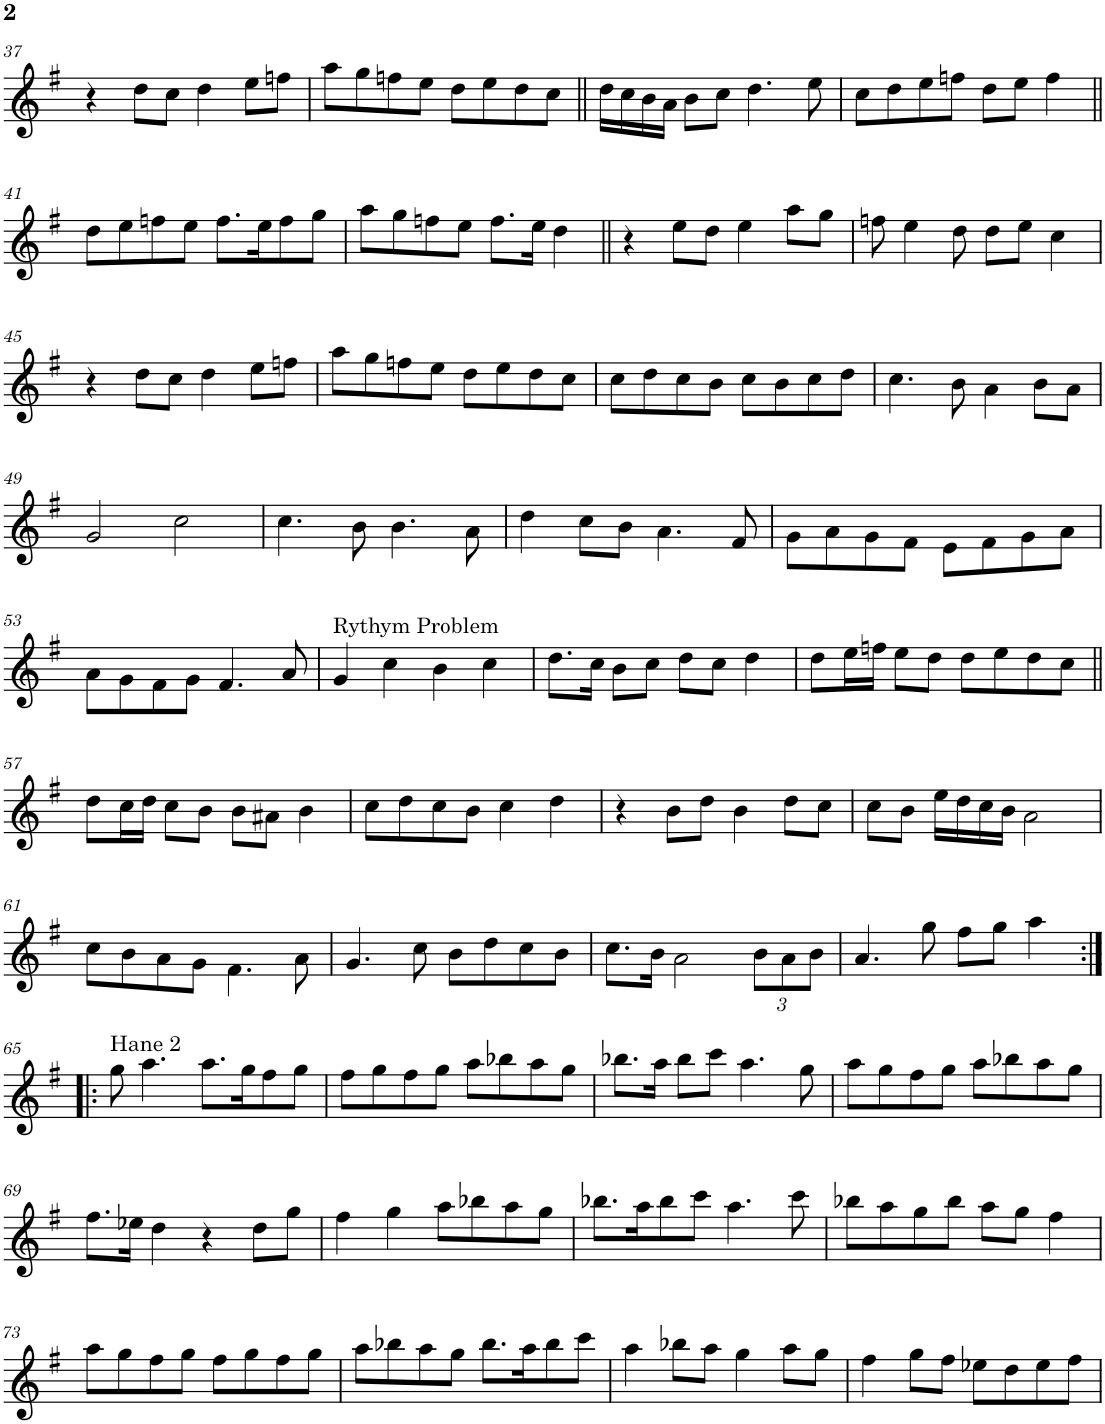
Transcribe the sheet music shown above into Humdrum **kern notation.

**kern
*part1
*staff1
*I"Voice
*I'Vo.
!!LO:PB:g=z
*clefG2
*k[f#]
*M4/4
*met(c)
=37
4r
8dd\L
8cc\J
4dd\
8ee\L
8ffn\J
=38
8aa\L
8gg\
8ffn\
8ee\J
8dd\L
8ee\
8dd\
8cc\J
=39||
16dd\LL
16cc\
16b\
16a\JJ
8b\L
8cc\J
4.dd\
8ee\
=40
8cc\L
8dd\
8ee\
8ffn\J
8dd\L
8ee\J
4ff\
!!LO:LB:g=z
=41||
8dd\L
8ee\
8ffn\
8ee\J
8.ff\L
16ee\K
8ff\
8gg\J
=42
8aa\L
8gg\
8ffn\
8ee\J
8.ff\L
16ee\Jk
4dd\
=43||
4r
8ee\L
8dd\J
4ee\
8aa\L
8gg\J
=44
8ffn\
4ee\
8dd\
8dd\L
8ee\J
4cc\
!!LO:LB:g=z
=45
4r
8dd\L
8cc\J
4dd\
8ee\L
8ffn\J
=46
8aa\L
8gg\
8ffn\
8ee\J
8dd\L
8ee\
8dd\
8cc\J
=47
8cc\L
8dd\
8cc\
8b\J
8cc\L
8b\
8cc\
8dd\J
=48
4.cc\
8b\
4a\
8b\L
8a\J
!!LO:LB:g=z
=49
2g/
2cc\
=50
4.cc\
8b\
4.b\
8a\
=51
4dd\
8cc\L
8b\J
4.a\
8f#/
=52
8g\L
8a\
8g\
8f#\J
8e\L
8f#\
8g\
8a\J
!!LO:LB:g=z
=53
8a\L
8g\
8f#\
8g\J
4.f#/
8a/
=54
!LO:TX:a:t=Rythym Problem
4g/
4cc\
4b\
4cc\
=55
8.dd\L
16cc\Jk
8b\L
8cc\J
8dd\L
8cc\J
4dd\
=56
8dd\L
16ee\L
16ffn\JJ
8ee\L
8dd\J
8dd\L
8ee\
8dd\
8cc\J
!!LO:LB:g=z
=57||
8dd\L
16cc\L
16dd\JJ
8cc\L
8b\J
8b\L
8a#X\J
4b\
=58
8cc\L
8dd\
8cc\
8b\J
4cc\
4dd\
=59
4r
8b\L
8dd\J
4b\
8dd\L
8cc\J
=60
8cc\L
8b\J
16ee\LL
16dd\
16cc\
16b\JJ
2a\
!!LO:LB:g=z
=61
8cc\L
8b\
8a\
8g\J
4.f#\
8a\
=62
4.g/
8cc\
8b\L
8dd\
8cc\
8b\J
=63
8.cc\L
16b\Jk
2a\
*Xbrackettup
12b\L
12a\
12b\J
=64
4.a/
8gg\
8ff#\L
8gg\J
4aa\
!!LO:LB:g=z
=65:|!|:
!LO:TX:a:t=Hane 2
8gg\
4.aa\
8.aa\L
16gg\K
8ff#\
8gg\J
=66
8ff#\L
8gg\
8ff#\
8gg\J
8aa\L
8bb-X\
8aa\
8gg\J
=67
8.bb-X\L
16aa\Jk
8bb-\L
8ccc\J
4.aa\
8gg\
=68
8aa\L
8gg\
8ff#\
8gg\J
8aa\L
8bb-X\
8aa\
8gg\J
!!LO:LB:g=z
=69
8.ff#\L
16ee-X\Jk
4dd\
4r
8dd\L
8gg\J
=70
4ff#\
4gg\
8aa\L
8bb-X\
8aa\
8gg\J
=71
8.bb-X\L
16aa\K
8bb-\
8ccc\J
4.aa\
8ccc\
=72
8bb-X\L
8aa\
8gg\
8bb-\J
8aa\L
8gg\J
4ff#\
!!LO:LB:g=z
=73
8aa\L
8gg\
8ff#\
8gg\J
8ff#\L
8gg\
8ff#\
8gg\J
=74
8aa\L
8bb-X\
8aa\
8gg\J
8.bb-\L
16aa\K
8bb-\
8ccc\J
=75
4aa\
8bb-X\L
8aa\J
4gg\
8aa\L
8gg\J
=76
4ff#\
8gg\L
8ff#\J
8ee-X\L
8dd\
8ee-\
8ff#\J
=
*-
